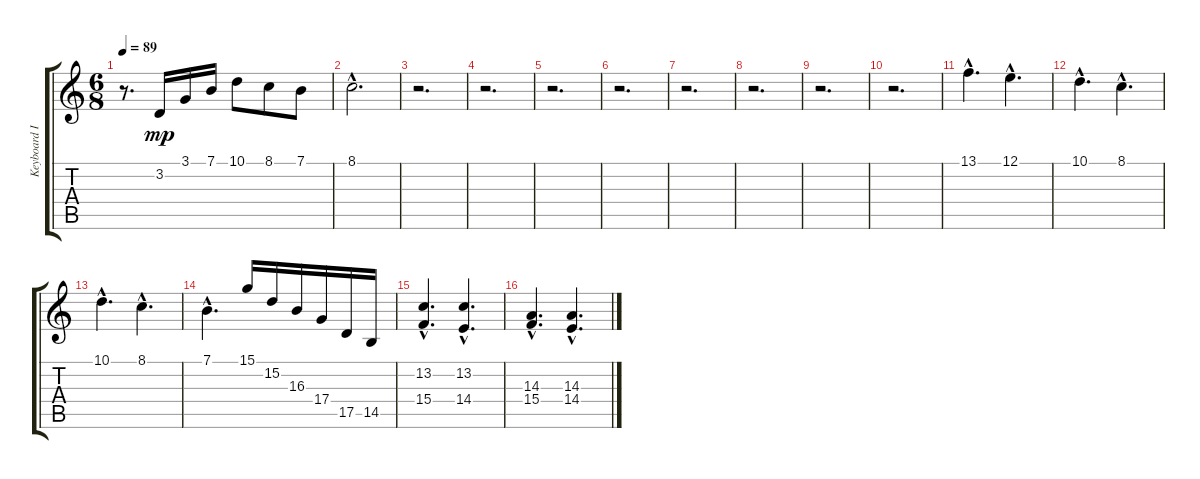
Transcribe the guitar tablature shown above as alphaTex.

\track ("Keyboard I" "Keyboard I") {instrument stringensemble1}
\staff {score tabs}
\tuning (E4 B3 G3 D3 A2 E2) {hide}
\ts (6 8)
\tempo 89
\clef g2
\ks c
r.8{d dy mp} 3.2.16 3.1.16 7.1.16 10.1.8 8.1.8 7.1.8 |
8.1{hac}.2{d} |
r.2{d} |
r.2{d} |
r.2{d} |
r.2{d} |
r.2{d} |
r.2{d} |
r.2{d} |
r.2{d} |
13.1{hac}.4{d} 12.1{hac}.4{d} |
10.1{hac}.4{d} 8.1{hac}.4{d} |
10.1{hac}.4{d} 8.1{hac}.4{d} |
7.1{hac}.4{d} 15.1.16 15.2.16 16.3.16 17.4.16 17.5.16 14.5.16 |
(13.2{hac} 15.4{hac}).4{d} (13.2{hac} 14.4{hac}).4{d} |
(14.3{hac} 15.4{hac}).4{d} (14.3{hac} 14.4{hac}).4{d}
